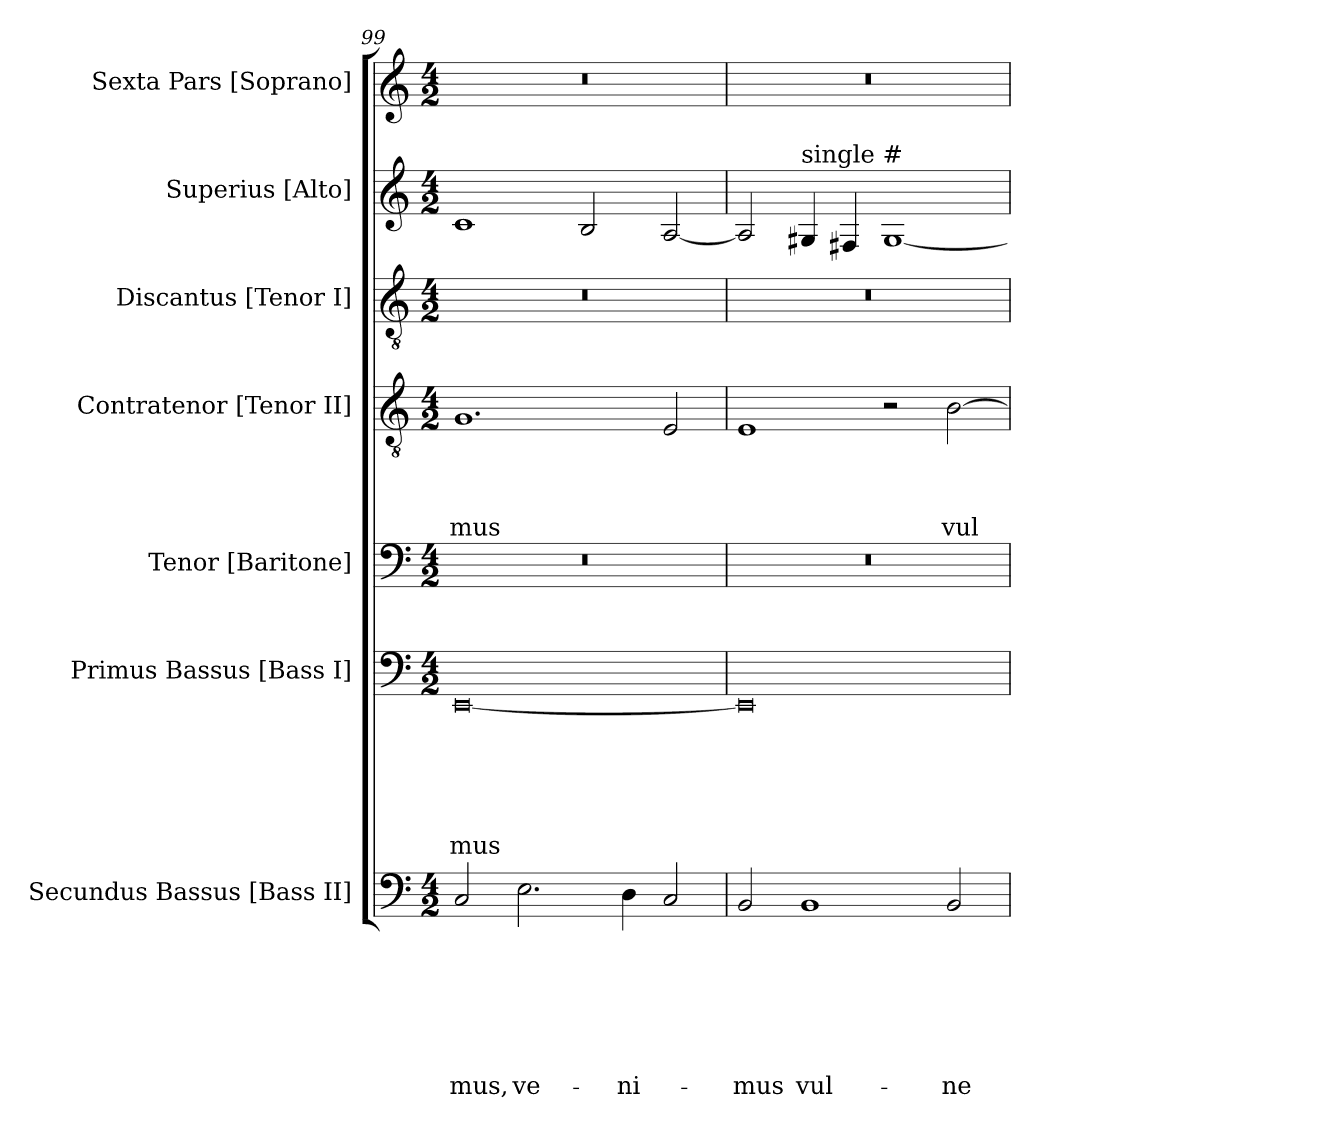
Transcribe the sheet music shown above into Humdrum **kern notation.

**kern	**text	**text	**text	**text	**text	**text	**text	**kern	**text	**text	**text	**text	**text	**text	**kern	**kern	**text	**text	**text	**text	**kern	**kern	**kern
*part7	*part7	*part7	*part7	*part7	*part7	*part7	*part7	*part6	*part6	*part6	*part6	*part6	*part6	*part6	*part5	*part4	*part4	*part4	*part4	*part4	*part3	*part2	*part1
*staff7	*staff7	*staff7	*staff7	*staff7	*staff7	*staff7	*staff7	*staff6	*staff6	*staff6	*staff6	*staff6	*staff6	*staff6	*staff5	*staff4	*staff4	*staff4	*staff4	*staff4	*staff3	*staff2	*staff1
*I"Secundus Bassus [Bass II]	*	*	*	*	*	*	*	*I"Primus Bassus [Bass I]	*	*	*	*	*	*	*I"Tenor [Baritone]	*I"Contratenor [Tenor II]	*	*	*	*	*I"Discantus [Tenor I]	*I"Superius [Alto]	*I"Sexta Pars [Soprano]
*I'B II	*	*	*	*	*	*	*	*I'B I	*	*	*	*	*	*	*I'Bar	*I'T II	*	*	*	*	*I'T I	*I'A	*I'S
*clefF4	*	*	*	*	*	*	*	*clefF4	*	*	*	*	*	*	*clefF4	*clefGv2	*	*	*	*	*clefGv2	*clefG2	*clefG2
*k[]	*	*	*	*	*	*	*	*k[]	*	*	*	*	*	*	*k[]	*k[]	*	*	*	*	*k[]	*k[]	*k[]
*C:	*	*	*	*	*	*	*	*C:	*	*	*	*	*	*	*C:	*C:	*	*	*	*	*C:	*C:	*C:
*M4/2	*	*	*	*	*	*	*	*M4/2	*	*	*	*	*	*	*M4/2	*M4/2	*	*	*	*	*M4/2	*M4/2	*M4/2
=99	=99	=99	=99	=99	=99	=99	=99	=99	=99	=99	=99	=99	=99	=99	=99	=99	=99	=99	=99	=99	=99	=99	=99
!	!	!	!	!	!	!	!LO:LY:b:rj	!	!	!	!	!	!	!LO:LY:b	!	!	!	!	!	!LO:LY:b	!	!	!
2C/	.	.	.	.	.	.	-mus,	[<0EE	.	.	.	.	.	-mus	0r	1.G	.	.	.	-mus	0r	1c	0r
!	!	!	!	!	!	!	!LO:LY:b:rj	!	!	!	!	!	!	!	!	!	!	!	!	!	!	!	!
2.E\	.	.	.	.	.	.	ve-	.	.	.	.	.	.	.	.	.	.	.	.	.	.	.	.
.	.	.	.	.	.	.	.	.	.	.	.	.	.	.	.	.	.	.	.	.	.	2B/	.
!	!	!	!	!	!	!	!LO:LY:b:rj	!	!	!	!	!	!	!	!	!	!	!	!	!	!	!	!
4D\	.	.	.	.	.	.	-ni-	.	.	.	.	.	.	.	.	.	.	.	.	.	.	.	.
2C/	.	.	.	.	.	.	.	.	.	.	.	.	.	.	.	2E/	.	.	.	.	.	[<2A/	.
=100	=100	=100	=100	=100	=100	=100	=100	=100	=100	=100	=100	=100	=100	=100	=100	=100	=100	=100	=100	=100	=100	=100	=100
!	!	!	!	!	!	!	!LO:LY:b:rj	!	!	!	!	!	!	!	!	!	!	!	!	!	!	!	!
2BB/	.	.	.	.	.	.	-mus	0EE]	.	.	.	.	.	.	0r	1E	.	.	.	.	0r	2A/]	0r
!	!	!	!	!	!	!	!	!	!	!	!	!	!	!	!	!	!	!	!	!	!	!LO:TX:a:t=single #	!
!	!	!	!	!	!	!	!LO:LY:b:rj	!	!	!	!	!	!	!	!	!	!	!	!	!	!	!	!
1BB	.	.	.	.	.	.	vul-	.	.	.	.	.	.	.	.	.	.	.	.	.	.	4G#/	.
.	.	.	.	.	.	.	.	.	.	.	.	.	.	.	.	.	.	.	.	.	.	4F#X/	.
.	.	.	.	.	.	.	.	.	.	.	.	.	.	.	.	2r	.	.	.	.	.	[>1G#	.
!	!	!	!	!	!	!	!LO:LY:b:rj	!	!	!	!	!	!	!	!	!	!	!	!	!LO:LY:b	!	!	!
2BB/	.	.	.	.	.	.	-ne-	.	.	.	.	.	.	.	.	[>2B\	.	.	.	vul-	.	.	.
=	=	=	=	=	=	=	=	=	=	=	=	=	=	=	=	=	=	=	=	=	=	=	=
*-	*-	*-	*-	*-	*-	*-	*-	*-	*-	*-	*-	*-	*-	*-	*-	*-	*-	*-	*-	*-	*-	*-	*-
